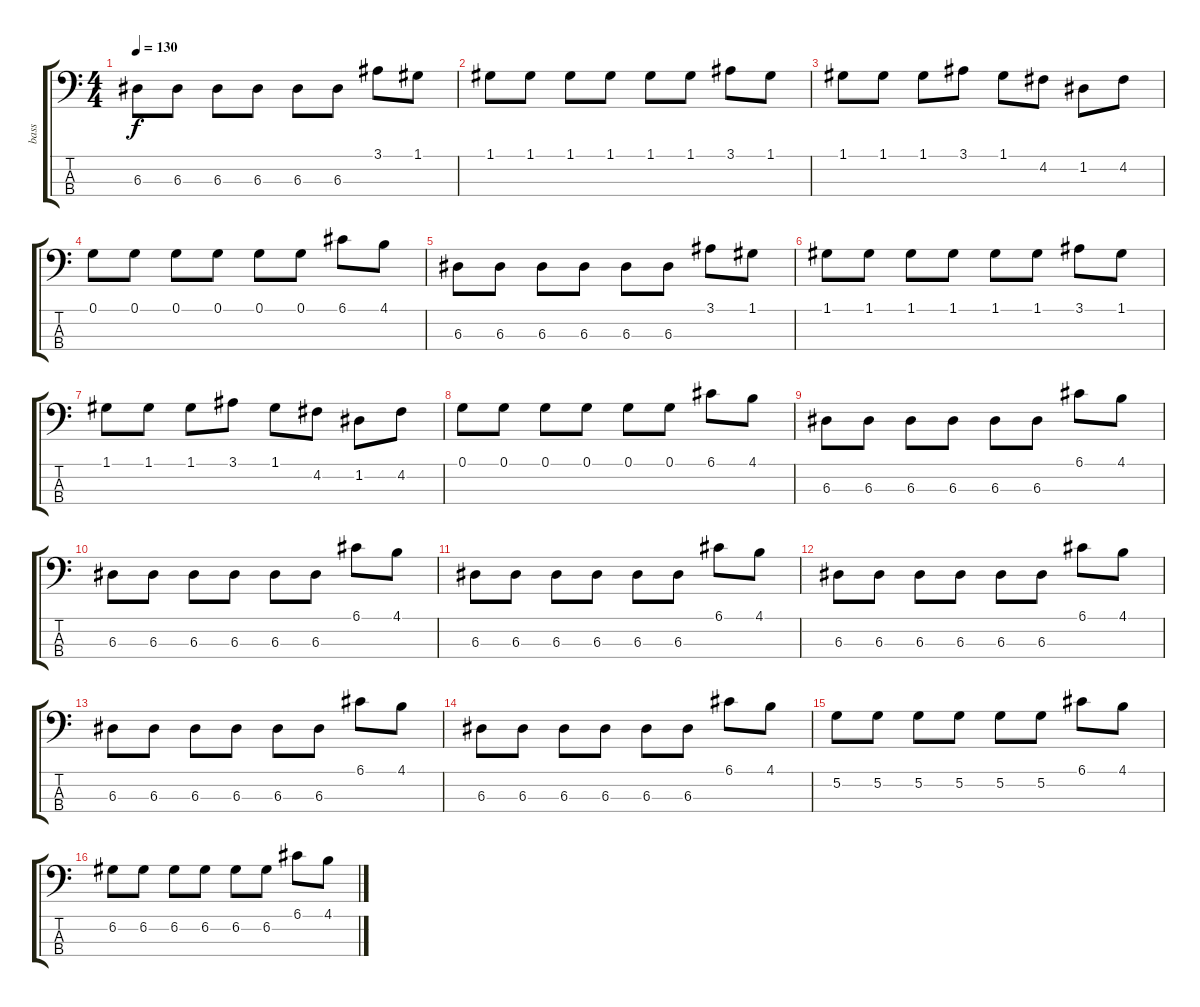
\track ("bass" "bass") {instrument synthbass1}
\staff {score tabs}
\tuning (G2 D2 A1 E1) {hide}
\ts (4 4)
\tempo 130
\clef f4
\ks c
6.3.8{dy f} 6.3.8 6.3.8 6.3.8 6.3.8 6.3.8 3.1.8 1.1.8 |
1.1.8 1.1.8 1.1.8 1.1.8 1.1.8 1.1.8 3.1.8 1.1.8 |
1.1.8 1.1.8 1.1.8 3.1.8 1.1.8 4.2.8 1.2.8 4.2.8 |
0.1.8 0.1.8 0.1.8 0.1.8 0.1.8 0.1.8 6.1.8 4.1.8 |
6.3.8 6.3.8 6.3.8 6.3.8 6.3.8 6.3.8 3.1.8 1.1.8 |
1.1.8 1.1.8 1.1.8 1.1.8 1.1.8 1.1.8 3.1.8 1.1.8 |
1.1.8 1.1.8 1.1.8 3.1.8 1.1.8 4.2.8 1.2.8 4.2.8 |
0.1.8 0.1.8 0.1.8 0.1.8 0.1.8 0.1.8 6.1.8 4.1.8 |
6.3.8 6.3.8 6.3.8 6.3.8 6.3.8 6.3.8 6.1.8 4.1.8 |
6.3.8 6.3.8 6.3.8 6.3.8 6.3.8 6.3.8 6.1.8 4.1.8 |
6.3.8 6.3.8 6.3.8 6.3.8 6.3.8 6.3.8 6.1.8 4.1.8 |
6.3.8 6.3.8 6.3.8 6.3.8 6.3.8 6.3.8 6.1.8 4.1.8 |
6.3.8 6.3.8 6.3.8 6.3.8 6.3.8 6.3.8 6.1.8 4.1.8 |
6.3.8 6.3.8 6.3.8 6.3.8 6.3.8 6.3.8 6.1.8 4.1.8 |
5.2.8 5.2.8 5.2.8 5.2.8 5.2.8 5.2.8 6.1.8 4.1.8 |
6.2.8 6.2.8 6.2.8 6.2.8 6.2.8 6.2.8 6.1.8 4.1.8
